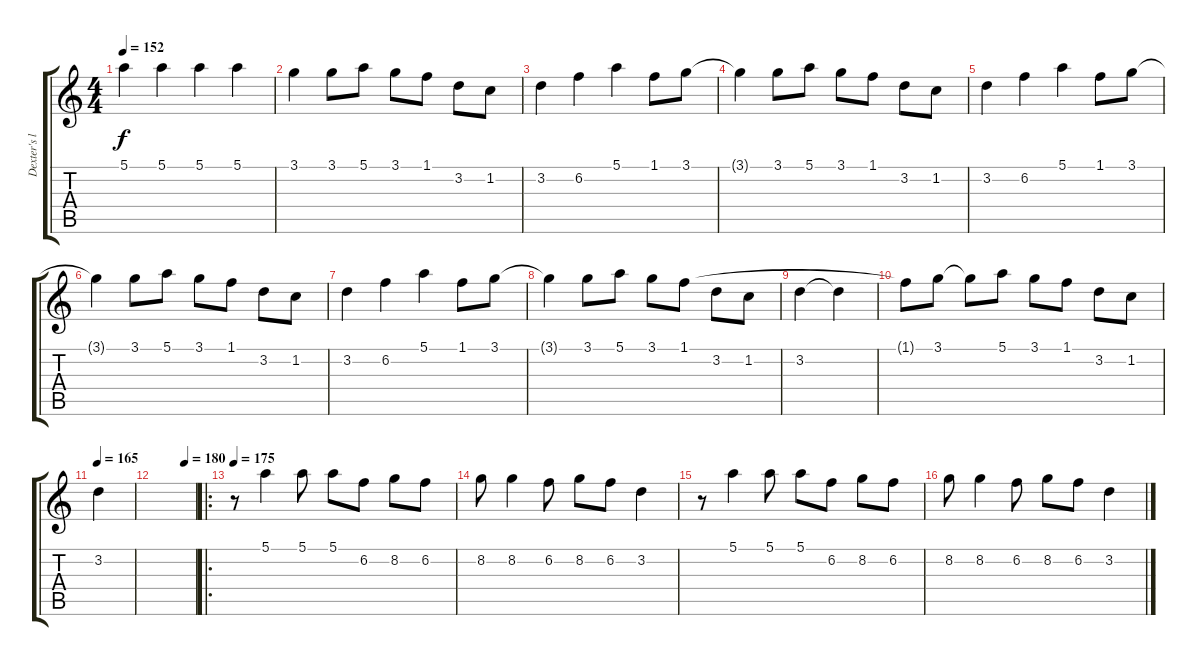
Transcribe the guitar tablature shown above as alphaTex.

\track ("Dexter's lyrics" "Dexter's l") {instrument electricguitarclean}
\staff {score tabs}
\tuning (E4 B3 G3 D3 A2 E2) {hide}
\ts (4 4)
\tempo 152
\clef g2
\ks c
5.1.4{dy f} 5.1.4 5.1.4 5.1.4 |
3.1.4 3.1.8 5.1.8 3.1.8 1.1.8 3.2.8 1.2.8 |
3.2.4 6.2.4 5.1.4 1.1.8 3.1.8 |
3.1{t}.4 3.1.8 5.1.8 3.1.8 1.1.8 3.2.8 1.2.8 |
3.2.4 6.2.4 5.1.4 1.1.8 3.1.8 |
3.1{t}.4 3.1.8 5.1.8 3.1.8 1.1.8 3.2.8 1.2.8 |
3.2.4 6.2.4 5.1.4 1.1.8 3.1.8 |
3.1{t}.4 3.1.8 5.1.8 3.1.8 1.1.8 3.2.8 1.2.8 |
3.2.4 3.2{t}.4 |
1.1{t}.8 3.1.8 3.1{t}.8 5.1.8 3.1.8 1.1.8 3.2.8 1.2.8 |
\tempo 165
3.2.4 |
\tempo (180 0.75)
|
\ro
\tempo 175
r.8 5.1.4 5.1.8 5.1.8 6.2.8 8.2.8 6.2.8 |
8.2.8 8.2.4 6.2.8 8.2.8 6.2.8 3.2.4 |
r.8 5.1.4 5.1.8 5.1.8 6.2.8 8.2.8 6.2.8 |
8.2.8 8.2.4 6.2.8 8.2.8 6.2.8 3.2.4
